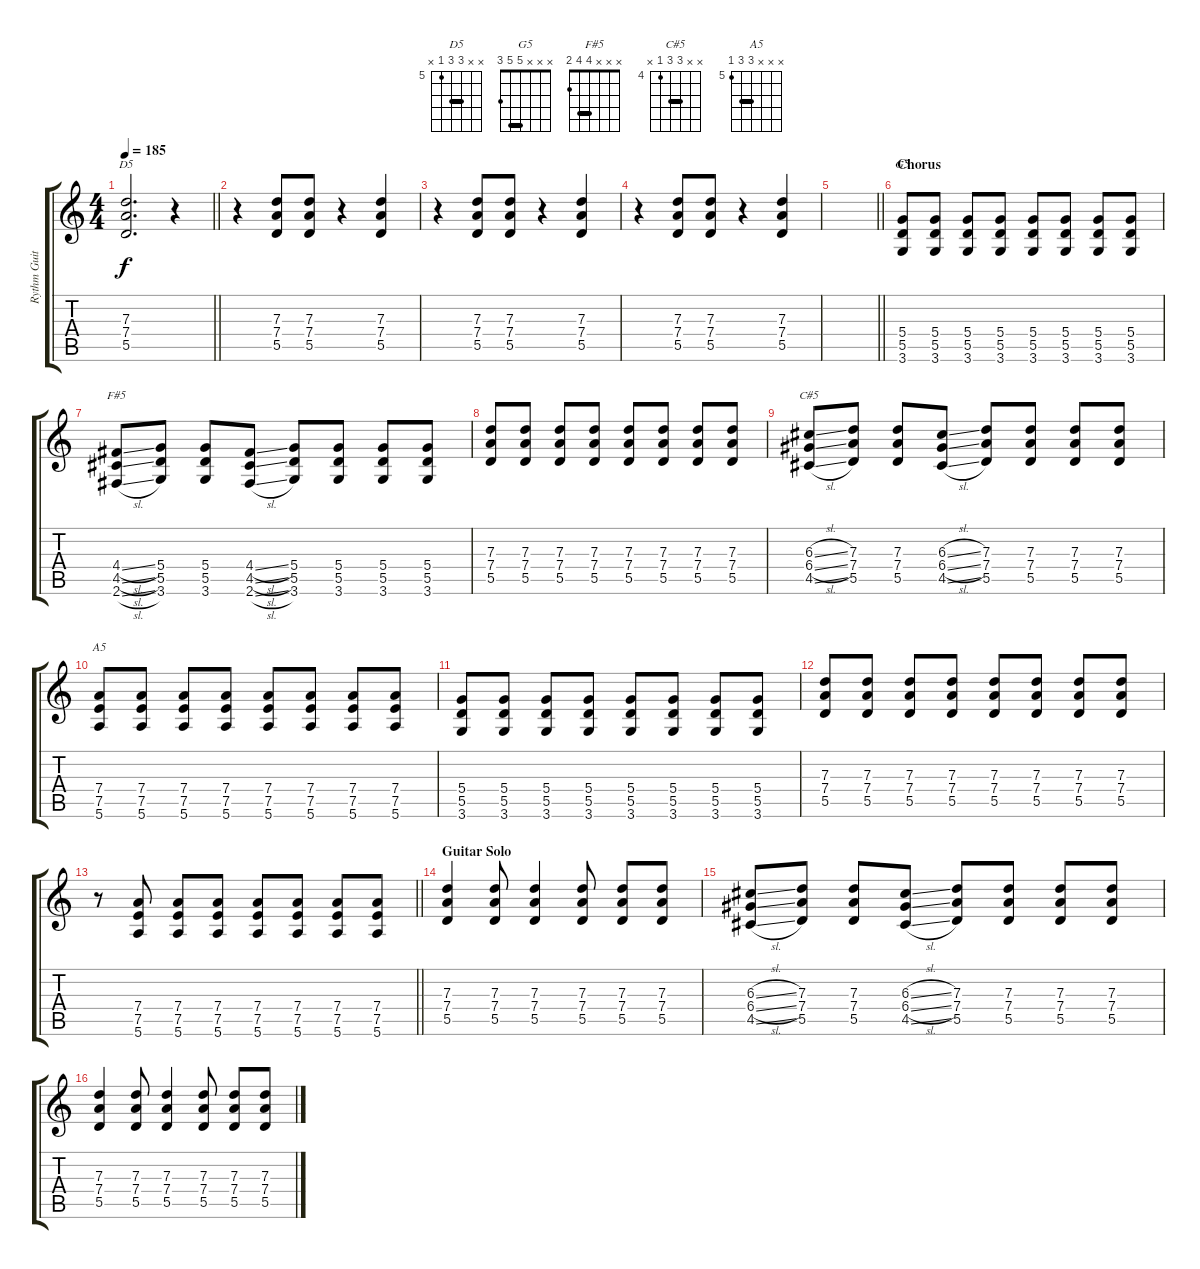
\track ("Rythm Guitar" "Rythm Guit") {instrument distortionguitar}
\staff {score tabs}
\tuning (E4 B3 G3 D3 A2 E2) {hide}
\chord ("D5" x x 7 7 5 x) {firstfret 5 barre 7}
\chord ("G5" x x x 5 5 3) {barre 5}
\chord ("F#5" x x x 4 4 2) {barre 4}
\chord ("C#5" x x 6 6 4 x) {firstfret 4 barre 6}
\chord ("A5" x x x 7 7 5) {firstfret 5 barre 7}
\ts (4 4)
\tempo 185
\clef g2
\barLineRight lightlight
\ks c
(7.3 7.4 5.5).2{d ch "D5" dy f} r.4 |
r.4 (7.3 7.4 5.5).8 (7.3 7.4 5.5).8 r.4 (7.3 7.4 5.5).4 |
r.4 (7.3 7.4 5.5).8 (7.3 7.4 5.5).8 r.4 (7.3 7.4 5.5).4 |
r.4 (7.3 7.4 5.5).8 (7.3 7.4 5.5).8 r.4 (7.3 7.4 5.5).4 |
\barLineRight lightlight
|
\section ("" "Chorus")
(5.4 5.5 3.6).8{ch "G5"} (5.4 5.5 3.6).8 (5.4 5.5 3.6).8 (5.4 5.5 3.6).8 (5.4 5.5 3.6).8 (5.4 5.5 3.6).8 (5.4 5.5 3.6).8 (5.4 5.5 3.6).8 |
(4.4{sl} 4.5{sl} 2.6{sl}).8{ch "F#5"} (5.4 5.5 3.6).8 (5.4 5.5 3.6).8 (4.4{sl} 4.5{sl} 2.6{sl}).8 (5.4 5.5 3.6).8 (5.4 5.5 3.6).8 (5.4 5.5 3.6).8 (5.4 5.5 3.6).8 |
(7.3 7.4 5.5).8 (7.3 7.4 5.5).8 (7.3 7.4 5.5).8 (7.3 7.4 5.5).8 (7.3 7.4 5.5).8 (7.3 7.4 5.5).8 (7.3 7.4 5.5).8 (7.3 7.4 5.5).8 |
(6.3{sl} 6.4{sl} 4.5{sl}).8{ch "C#5"} (7.3 7.4 5.5).8 (7.3 7.4 5.5).8 (6.3{sl} 6.4{sl} 4.5{sl}).8 (7.3 7.4 5.5).8 (7.3 7.4 5.5).8 (7.3 7.4 5.5).8 (7.3 7.4 5.5).8 |
(7.4 7.5 5.6).8{ch "A5"} (7.4 7.5 5.6).8 (7.4 7.5 5.6).8 (7.4 7.5 5.6).8 (7.4 7.5 5.6).8 (7.4 7.5 5.6).8 (7.4 7.5 5.6).8 (7.4 7.5 5.6).8 |
(5.4 5.5 3.6).8 (5.4 5.5 3.6).8 (5.4 5.5 3.6).8 (5.4 5.5 3.6).8 (5.4 5.5 3.6).8 (5.4 5.5 3.6).8 (5.4 5.5 3.6).8 (5.4 5.5 3.6).8 |
(7.3 7.4 5.5).8 (7.3 7.4 5.5).8 (7.3 7.4 5.5).8 (7.3 7.4 5.5).8 (7.3 7.4 5.5).8 (7.3 7.4 5.5).8 (7.3 7.4 5.5).8 (7.3 7.4 5.5).8 |
\barLineRight lightlight
r.8 (7.4 7.5 5.6).8 (7.4 7.5 5.6).8 (7.4 7.5 5.6).8 (7.4 7.5 5.6).8 (7.4 7.5 5.6).8 (7.4 7.5 5.6).8 (7.4 7.5 5.6).8 |
\section ("" "Guitar Solo")
(7.3 7.4 5.5).4 (7.3 7.4 5.5).8 (7.3 7.4 5.5).4 (7.3 7.4 5.5).8 (7.3 7.4 5.5).8 (7.3 7.4 5.5).8 |
(6.3{sl} 6.4{sl} 4.5{sl}).8 (7.3 7.4 5.5).8 (7.3 7.4 5.5).8 (6.3{sl} 6.4{sl} 4.5{sl}).8 (7.3 7.4 5.5).8 (7.3 7.4 5.5).8 (7.3 7.4 5.5).8 (7.3 7.4 5.5).8 |
(7.3 7.4 5.5).4 (7.3 7.4 5.5).8 (7.3 7.4 5.5).4 (7.3 7.4 5.5).8 (7.3 7.4 5.5).8 (7.3 7.4 5.5).8
